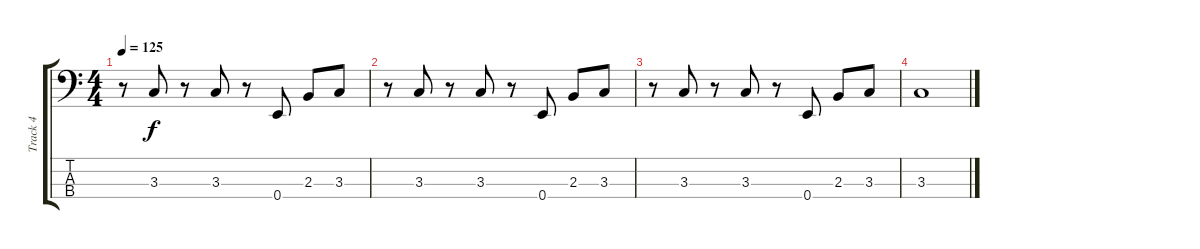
\track ("Track 4" "Track 4") {instrument slapbass2}
\staff {score tabs}
\tuning (G2 D2 A1 E1) {hide}
\ts (4 4)
\tempo 125
\clef f4
\ks c
r.8{dy f} 3.3.8 r.8 3.3.8 r.8 0.4.8 2.3.8 3.3.8 |
r.8 3.3.8 r.8 3.3.8 r.8 0.4.8 2.3.8 3.3.8 |
r.8 3.3.8 r.8 3.3.8 r.8 0.4.8 2.3.8 3.3.8 |
3.3.1
